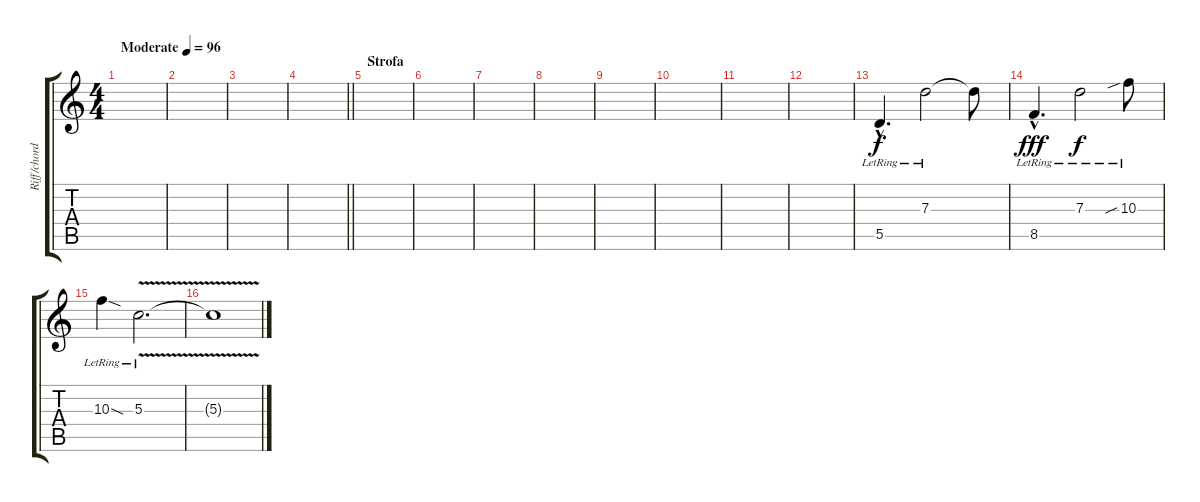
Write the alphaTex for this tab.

\track ("Riff/chords" "Riff/chord") {instrument overdrivenguitar}
\staff {score tabs}
\tuning (E4 B3 G3 D3 A2 E2) {hide}
\ts (4 4)
\tempo (96 "Moderate")
\clef g2
\ks c
|
|
|
\barLineRight lightlight
|
\section ("" "Strofa")
|
|
|
|
|
|
|
|
5.5{hac lr}.4{d} 7.3{lr}.2{dy f} 7.3{t}.8 |
8.5{hac lr}.4{d dy fff} 7.3{lr}.2{dy f} 10.3{sib lr}.8 |
10.3{sod lr}.4 5.3{v lr}.2{d} |
5.3{t}.1
